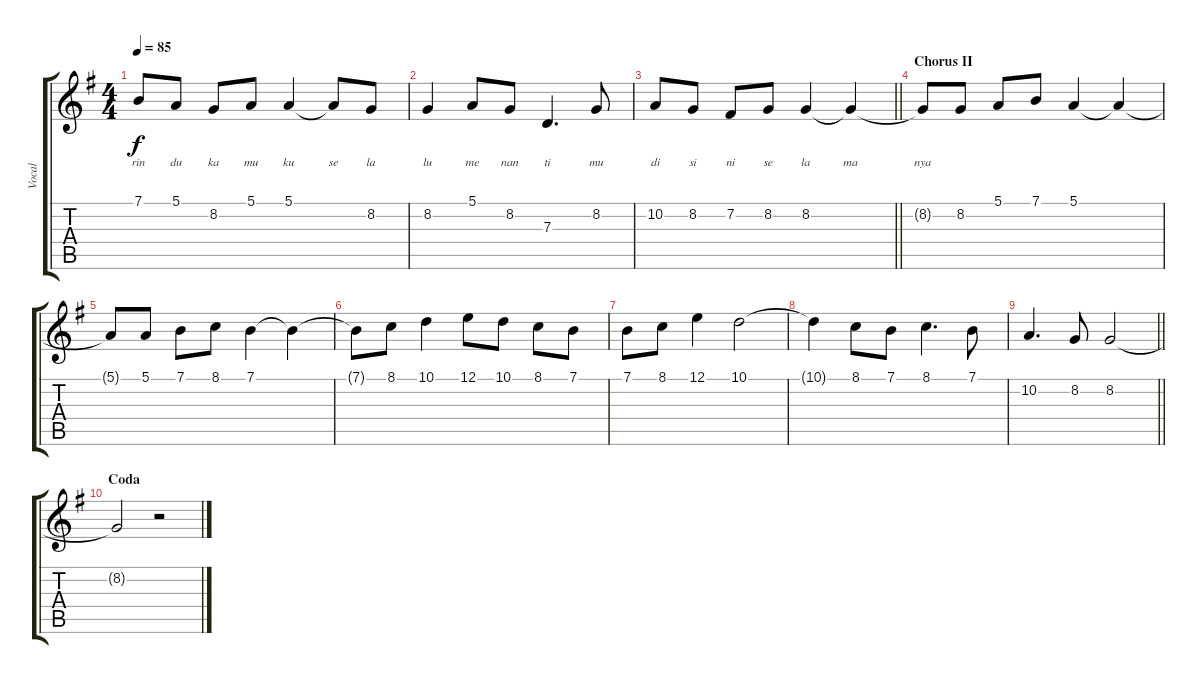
\track ("Vocal" "Vocal") {instrument violin}
\staff {score tabs}
\tuning (E4 B3 G3 D3 A2 E2) {hide}
\ts (4 4)
\tempo 85
\clef g2
\ks g
7.1.8{lyrics (0 "rin") lyrics (1 "") lyrics (2 "") lyrics (3 "") lyrics (4 "") dy f} 5.1.8{lyrics (0 "du") lyrics (1 "") lyrics (2 "") lyrics (3 "") lyrics (4 "")} 8.2.8{lyrics (0 "ka") lyrics (1 "") lyrics (2 "") lyrics (3 "") lyrics (4 "")} 5.1.8{lyrics (0 "mu") lyrics (1 "") lyrics (2 "") lyrics (3 "") lyrics (4 "")} 5.1.4{lyrics (0 "ku") lyrics (1 "") lyrics (2 "") lyrics (3 "") lyrics (4 "")} 5.1{t}.8{lyrics (0 "se") lyrics (1 "") lyrics (2 "") lyrics (3 "") lyrics (4 "")} 8.2.8{lyrics (0 "la") lyrics (1 "") lyrics (2 "") lyrics (3 "") lyrics (4 "")} |
8.2.4{lyrics (0 "lu") lyrics (1 "") lyrics (2 "") lyrics (3 "") lyrics (4 "")} 5.1.8{lyrics (0 "me") lyrics (1 "") lyrics (2 "") lyrics (3 "") lyrics (4 "")} 8.2.8{lyrics (0 "nan") lyrics (1 "") lyrics (2 "") lyrics (3 "") lyrics (4 "")} 7.3.4{d lyrics (0 "ti") lyrics (1 "") lyrics (2 "") lyrics (3 "") lyrics (4 "")} 8.2.8{lyrics (0 "mu") lyrics (1 "") lyrics (2 "") lyrics (3 "") lyrics (4 "")} |
\barLineRight lightlight
10.2.8{lyrics (0 "di") lyrics (1 "") lyrics (2 "") lyrics (3 "") lyrics (4 "")} 8.2.8{lyrics (0 "si") lyrics (1 "") lyrics (2 "") lyrics (3 "") lyrics (4 "")} 7.2.8{lyrics (0 "ni") lyrics (1 "") lyrics (2 "") lyrics (3 "") lyrics (4 "")} 8.2.8{lyrics (0 "se") lyrics (1 "") lyrics (2 "") lyrics (3 "") lyrics (4 "")} 8.2.4{lyrics (0 "la") lyrics (1 "") lyrics (2 "") lyrics (3 "") lyrics (4 "")} 8.2{t}.4{lyrics (0 "ma") lyrics (1 "") lyrics (2 "") lyrics (3 "") lyrics (4 "")} |
\section ("" "Chorus II")
8.2{t}.8{lyrics (0 "nya") lyrics (1 "") lyrics (2 "") lyrics (3 "") lyrics (4 "")} 8.2.8 5.1.8 7.1.8 5.1.4 5.1{t}.4 |
5.1{t}.8 5.1.8 7.1.8 8.1.8 7.1.4 7.1{t}.4 |
7.1{t}.8 8.1.8 10.1.4 12.1.8 10.1.8 8.1.8 7.1.8 |
7.1.8 8.1.8 12.1.4 10.1.2 |
10.1{t}.4 8.1.8 7.1.8 8.1.4{d} 7.1.8 |
\barLineRight lightlight
10.2.4{d} 8.2.8 8.2.2 |
\section ("" "Coda")
8.2{t}.2 r.2
